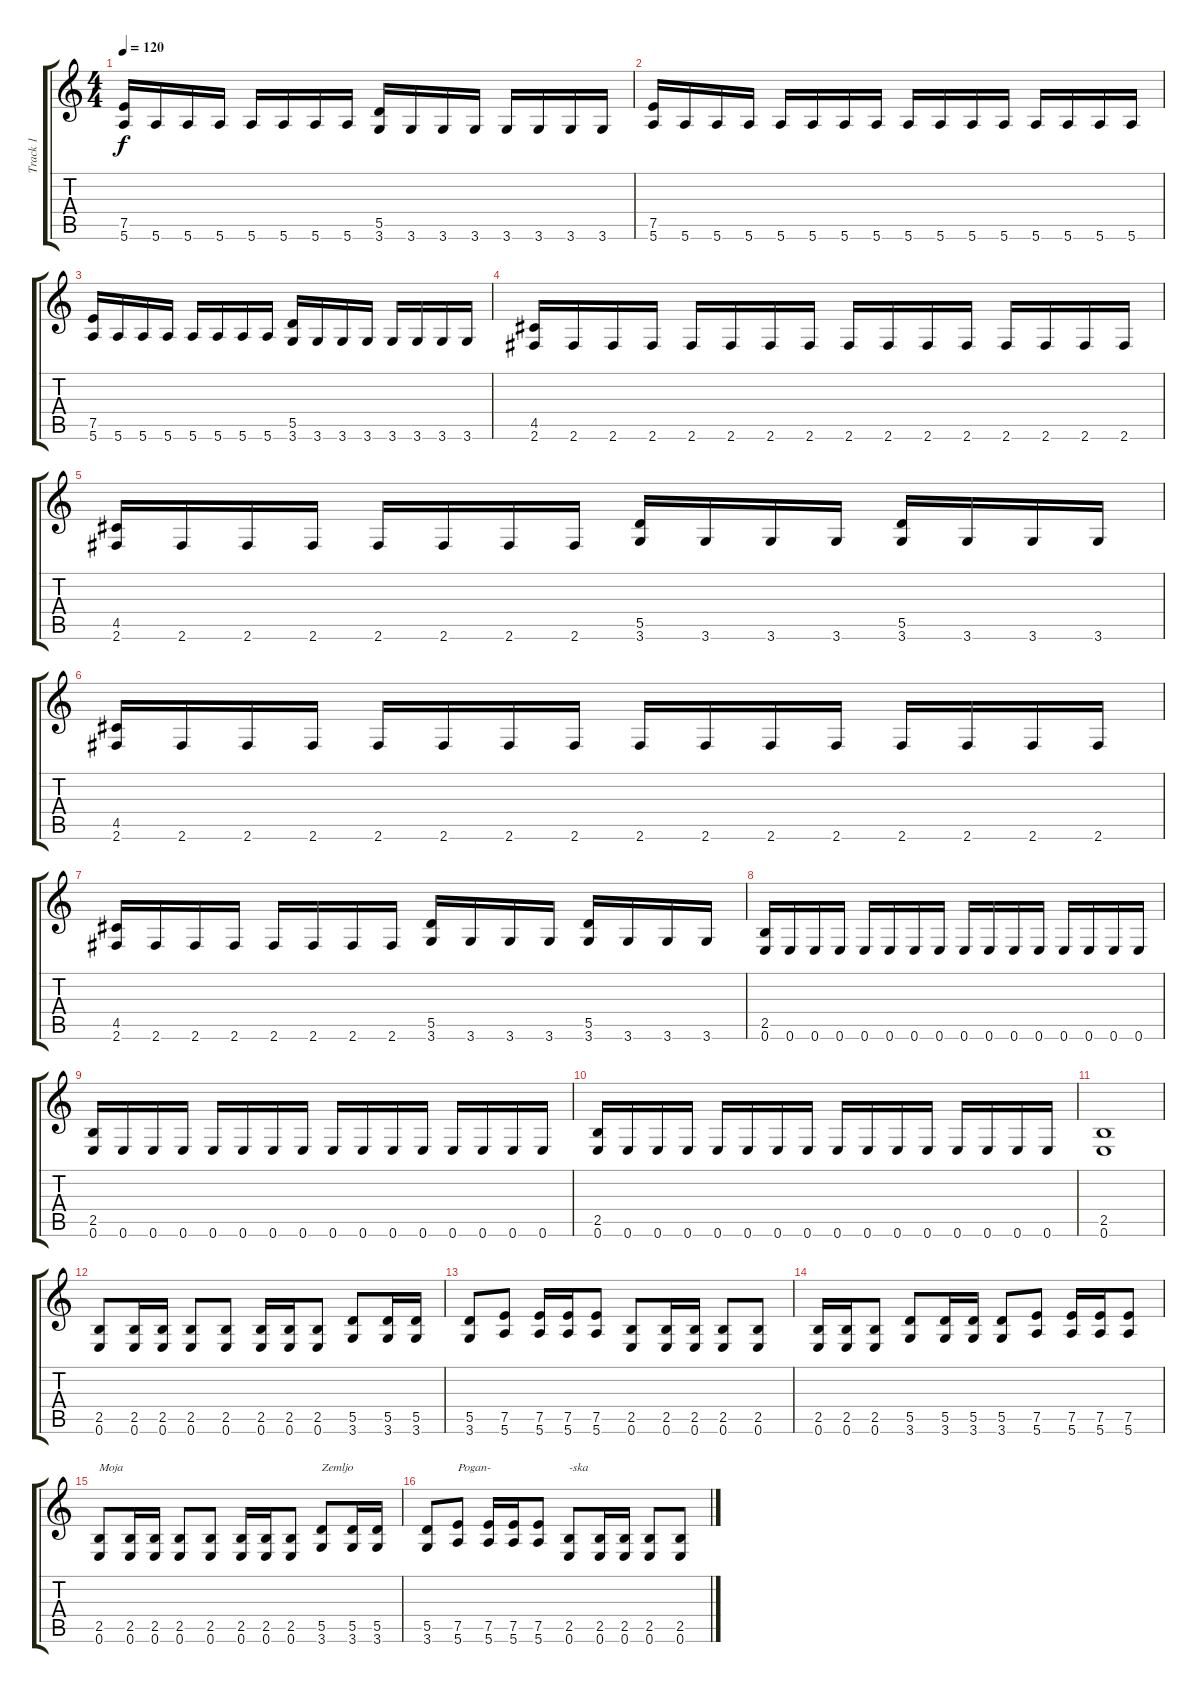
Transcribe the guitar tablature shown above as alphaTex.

\track ("Track 1" "Track 1") {instrument distortionguitar}
\staff {score tabs}
\tuning (E4 B3 G3 D3 A2 E2) {hide}
\ts (4 4)
\tempo 120
\clef g2
\ks c
(7.5 5.6).16{dy f} 5.6.16 5.6.16 5.6.16 5.6.16 5.6.16 5.6.16 5.6.16 (5.5 3.6).16 3.6.16 3.6.16 3.6.16 3.6.16 3.6.16 3.6.16 3.6.16 |
(7.5 5.6).16 5.6.16 5.6.16 5.6.16 5.6.16 5.6.16 5.6.16 5.6.16 5.6.16 5.6.16 5.6.16 5.6.16 5.6.16 5.6.16 5.6.16 5.6.16 |
(7.5 5.6).16 5.6.16 5.6.16 5.6.16 5.6.16 5.6.16 5.6.16 5.6.16 (5.5 3.6).16 3.6.16 3.6.16 3.6.16 3.6.16 3.6.16 3.6.16 3.6.16 |
(4.5 2.6).16 2.6.16 2.6.16 2.6.16 2.6.16 2.6.16 2.6.16 2.6.16 2.6.16 2.6.16 2.6.16 2.6.16 2.6.16 2.6.16 2.6.16 2.6.16 |
(4.5 2.6).16 2.6.16 2.6.16 2.6.16 2.6.16 2.6.16 2.6.16 2.6.16 (5.5 3.6).16 3.6.16 3.6.16 3.6.16 (5.5 3.6).16 3.6.16 3.6.16 3.6.16 |
(4.5 2.6).16 2.6.16 2.6.16 2.6.16 2.6.16 2.6.16 2.6.16 2.6.16 2.6.16 2.6.16 2.6.16 2.6.16 2.6.16 2.6.16 2.6.16 2.6.16 |
(4.5 2.6).16 2.6.16 2.6.16 2.6.16 2.6.16 2.6.16 2.6.16 2.6.16 (5.5 3.6).16 3.6.16 3.6.16 3.6.16 (5.5 3.6).16 3.6.16 3.6.16 3.6.16 |
(2.5 0.6).16 0.6.16 0.6.16 0.6.16 0.6.16 0.6.16 0.6.16 0.6.16 0.6.16 0.6.16 0.6.16 0.6.16 0.6.16 0.6.16 0.6.16 0.6.16 |
(2.5 0.6).16 0.6.16 0.6.16 0.6.16 0.6.16 0.6.16 0.6.16 0.6.16 0.6.16 0.6.16 0.6.16 0.6.16 0.6.16 0.6.16 0.6.16 0.6.16 |
(2.5 0.6).16 0.6.16 0.6.16 0.6.16 0.6.16 0.6.16 0.6.16 0.6.16 0.6.16 0.6.16 0.6.16 0.6.16 0.6.16 0.6.16 0.6.16 0.6.16 |
(2.5 0.6).1 |
(2.5 0.6).8 (2.5 0.6).16 (2.5 0.6).16 (2.5 0.6).8 (2.5 0.6).8 (2.5 0.6).16 (2.5 0.6).16 (2.5 0.6).8 (5.5 3.6).8 (5.5 3.6).16 (5.5 3.6).16 |
(5.5 3.6).8 (7.5 5.6).8 (7.5 5.6).16 (7.5 5.6).16 (7.5 5.6).8 (2.5 0.6).8 (2.5 0.6).16 (2.5 0.6).16 (2.5 0.6).8 (2.5 0.6).8 |
(2.5 0.6).16 (2.5 0.6).16 (2.5 0.6).8 (5.5 3.6).8 (5.5 3.6).16 (5.5 3.6).16 (5.5 3.6).8 (7.5 5.6).8 (7.5 5.6).16 (7.5 5.6).16 (7.5 5.6).8 |
(2.5 0.6).8{txt "Moja"} (2.5 0.6).16 (2.5 0.6).16 (2.5 0.6).8 (2.5 0.6).8 (2.5 0.6).16 (2.5 0.6).16 (2.5 0.6).8 (5.5 3.6).8{txt "Zemljo"} (5.5 3.6).16 (5.5 3.6).16 |
(5.5 3.6).8 (7.5 5.6).8{txt "Pogan-"} (7.5 5.6).16 (7.5 5.6).16 (7.5 5.6).8 (2.5 0.6).8{txt "-ska"} (2.5 0.6).16 (2.5 0.6).16 (2.5 0.6).8 (2.5 0.6).8
